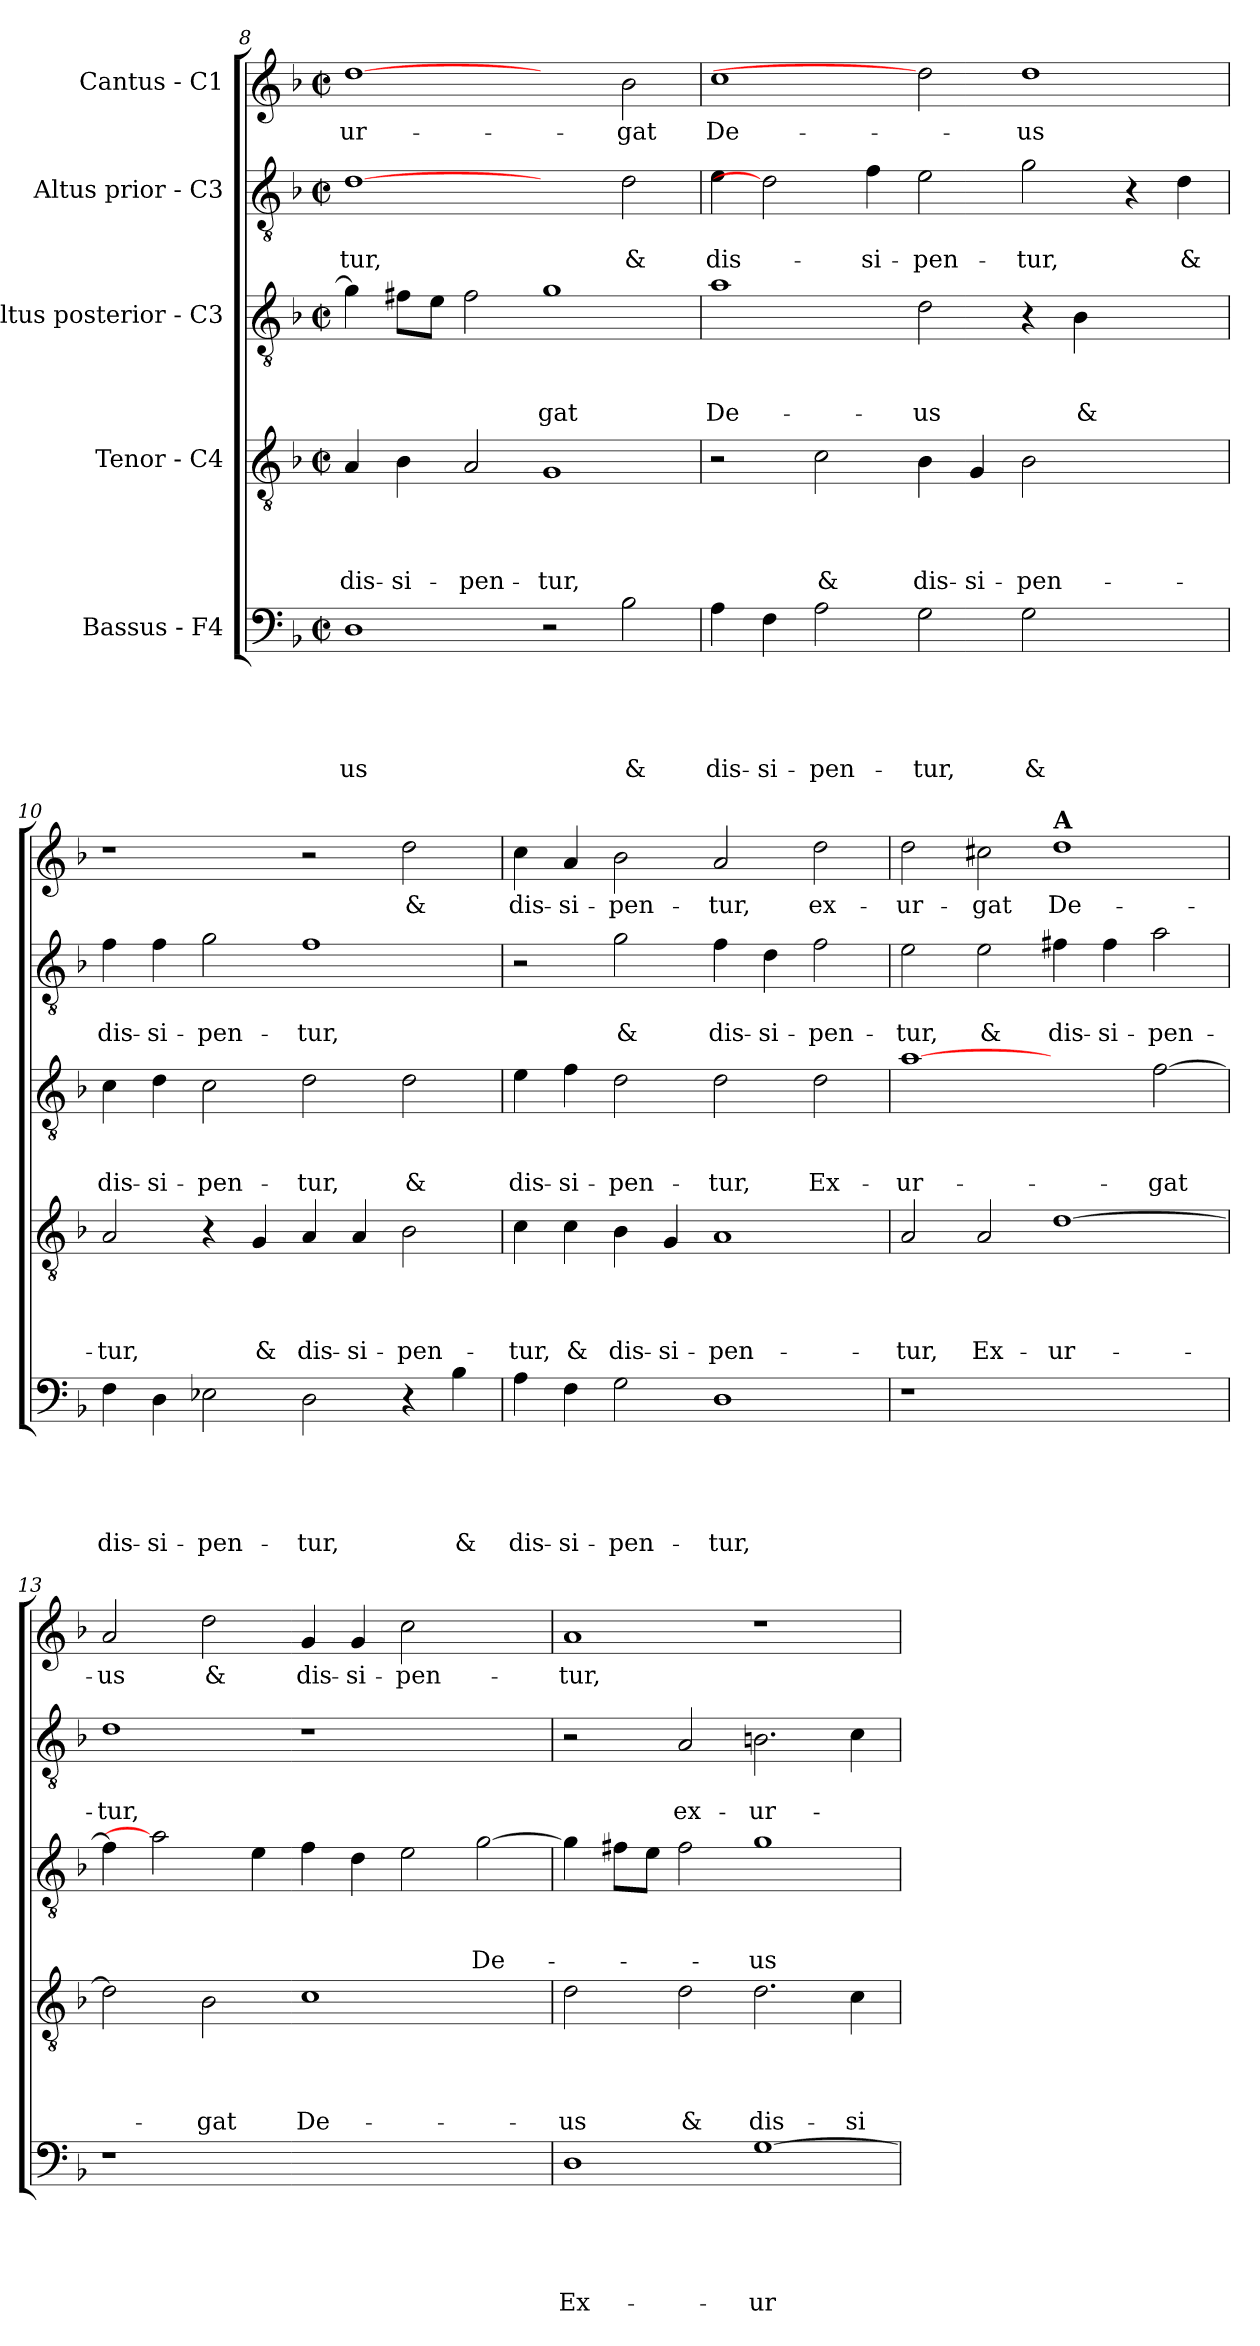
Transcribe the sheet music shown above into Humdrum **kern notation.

**kern	**text	**text	**text	**text	**text	**kern	**text	**text	**text	**text	**kern	**text	**text	**text	**kern	**text	**text	**kern	**text
*part5	*part5	*part5	*part5	*part5	*part5	*part4	*part4	*part4	*part4	*part4	*part3	*part3	*part3	*part3	*part2	*part2	*part2	*part1	*part1
*staff5	*staff5	*staff5	*staff5	*staff5	*staff5	*staff4	*staff4	*staff4	*staff4	*staff4	*staff3	*staff3	*staff3	*staff3	*staff2	*staff2	*staff2	*staff1	*staff1
*I"Bassus - F4	*	*	*	*	*	*I"Tenor - C4	*	*	*	*	*I"Altus posterior - C3	*	*	*	*I"Altus prior - C3	*	*	*I"Cantus - C1	*
*clefF4	*	*	*	*	*	*clefGv2	*	*	*	*	*clefGv2	*	*	*	*clefGv2	*	*	*clefG2	*
*k[b-]	*	*	*	*	*	*k[b-]	*	*	*	*	*k[b-]	*	*	*	*k[b-]	*	*	*k[b-]	*
*F:	*	*	*	*	*	*F:	*	*	*	*	*F:	*	*	*	*F:	*	*	*F:	*
*M2/2	*	*	*	*	*	*M2/2	*	*	*	*	*M2/2	*	*	*	*M2/2	*	*	*M2/2	*
*met(c|)	*	*	*	*	*	*met(c|)	*	*	*	*	*met(c|)	*	*	*	*met(c|)	*	*	*met(c|)	*
=8	=8	=8	=8	=8	=8	=8	=8	=8	=8	=8	=8	=8	=8	=8	=8	=8	=8	=8	=8
1D	.	.	.	.	-us	4A/	.	.	.	dis-	4g\]	.	.	.	[1d	.	-tur,	[1dd	-ur-
.	.	.	.	.	.	4B-\	.	.	.	-si-	8f#X\L	.	.	.	.	.	.	.	.
.	.	.	.	.	.	.	.	.	.	.	8e\J	.	.	.	.	.	.	.	.
.	.	.	.	.	.	2A/	.	.	.	-pen-	2f#\	.	.	.	.	.	.	.	.
2r	.	.	.	.	.	1G	.	.	.	-tur,	1g	.	.	-gat	2ryy	.	.	2ryy	.
2B-\	.	.	.	.	&	.	.	.	.	.	.	.	.	.	2d\	.	&	2b-\	-gat
=9	=9	=9	=9	=9	=9	=9	=9	=9	=9	=9	=9	=9	=9	=9	=9	=9	=9	=9	=9
4A\	.	.	.	.	dis-	2r	.	.	.	.	1a	.	.	De-	4e\	.	dis-	1cc	De-
4F\	.	.	.	.	-si-	.	.	.	.	.	.	.	.	.	2d]	.	.	.	.
2A\	.	.	.	.	-pen-	2c\	.	.	.	&	.	.	.	.	.	.	.	.	.
.	.	.	.	.	.	.	.	.	.	.	.	.	.	.	4f\	.	-si-	.	.
2G\	.	.	.	.	-tur,	4B-\	.	.	.	dis-	2d\	.	.	-us	2e\	.	-pen-	2dd]	.
.	.	.	.	.	.	4G/	.	.	.	-si-	.	.	.	.	.	.	.	.	.
2G\	.	.	.	.	&	2B-\	.	.	.	-pen-	4r	.	.	.	2g\	.	-tur,	1dd	-us
.	.	.	.	.	.	.	.	.	.	.	4B-\	.	.	&	.	.	.	.	.
2ryy	.	.	.	.	.	2ryy	.	.	.	.	2ryy	.	.	.	4r	.	.	.	.
.	.	.	.	.	.	.	.	.	.	.	.	.	.	.	4d\	.	&	.	.
=10	=10	=10	=10	=10	=10	=10	=10	=10	=10	=10	=10	=10	=10	=10	=10	=10	=10	=10	=10
4F\	.	.	.	.	dis-	2A/	.	.	.	-tur,	4c\	.	.	dis-	4f\	.	dis-	1r	.
4D\	.	.	.	.	-si-	.	.	.	.	.	4d\	.	.	-si-	4f\	.	-si-	.	.
2E-X\	.	.	.	.	-pen-	4r	.	.	.	.	2c\	.	.	-pen-	2g\	.	-pen-	.	.
.	.	.	.	.	.	4G/	.	.	.	&	.	.	.	.	.	.	.	.	.
2D\	.	.	.	.	-tur,	4A/	.	.	.	dis-	2d\	.	.	-tur,	1f	.	-tur,	2r	.
.	.	.	.	.	.	4A/	.	.	.	-si-	.	.	.	.	.	.	.	.	.
4r	.	.	.	.	.	2B-\	.	.	.	-pen-	2d\	.	.	&	.	.	.	2dd\	&
4B-\	.	.	.	.	&	.	.	.	.	.	.	.	.	.	.	.	.	.	.
!!LO:LB:g=z
=11	=11	=11	=11	=11	=11	=11	=11	=11	=11	=11	=11	=11	=11	=11	=11	=11	=11	=11	=11
4A\	.	.	.	.	dis-	4c\	.	.	.	-tur,	4e\	.	.	dis-	2r	.	.	4cc\	dis-
4F\	.	.	.	.	-si-	4c\	.	.	.	&	4f\	.	.	-si-	.	.	.	4a/	-si-
2G\	.	.	.	.	-pen-	4B-\	.	.	.	dis-	2d\	.	.	-pen-	2g\	.	&	2b-\	-pen-
.	.	.	.	.	.	4G/	.	.	.	-si-	.	.	.	.	.	.	.	.	.
1D	.	.	.	.	-tur,	1A	.	.	.	-pen-	2d\	.	.	-tur,	4f\	.	dis-	2a/	-tur,
.	.	.	.	.	.	.	.	.	.	.	.	.	.	.	4d\	.	-si-	.	.
.	.	.	.	.	.	.	.	.	.	.	2d\	.	.	Ex-	2f\	.	-pen-	2dd\	ex-
=12	=12	=12	=12	=12	=12	=12	=12	=12	=12	=12	=12	=12	=12	=12	=12	=12	=12	=12	=12
1r	.	.	.	.	.	2A/	.	.	.	-tur,	[1a	.	.	-ur-	2e\	.	-tur,	2dd\	-ur-
.	.	.	.	.	.	2A/	.	.	.	Ex-	.	.	.	.	2e\	.	&	2cc#X\	-gat
!	!	!	!	!	!	!	!	!	!	!	!	!	!	!	!	!	!	!LO:TX:a:B:t=A	!
1ryy	.	.	.	.	.	[1d	.	.	.	-ur-	2ryy	.	.	.	4f#X\	.	dis-	1dd	De-
.	.	.	.	.	.	.	.	.	.	.	.	.	.	.	4f#\	.	-si-	.	.
.	.	.	.	.	.	.	.	.	.	.	[2f\	.	.	-gat	2a\	.	-pen-	.	.
=13	=13	=13	=13	=13	=13	=13	=13	=13	=13	=13	=13	=13	=13	=13	=13	=13	=13	=13	=13
1r	.	.	.	.	.	2d\]	.	.	.	.	4f\]	.	.	.	1d	.	-tur,	2a/	-us
.	.	.	.	.	.	.	.	.	.	.	2a]	.	.	.	.	.	.	.	.
.	.	.	.	.	.	2B-\	.	.	.	-gat	.	.	.	.	.	.	.	2dd\	&
.	.	.	.	.	.	.	.	.	.	.	4e\	.	.	.	.	.	.	.	.
1.ryy	.	.	.	.	.	1c	.	.	.	De-	4f\	.	.	.	1r	.	.	4g/	dis-
.	.	.	.	.	.	.	.	.	.	.	4d\	.	.	.	.	.	.	4g/	-si-
.	.	.	.	.	.	.	.	.	.	.	2e\	.	.	.	.	.	.	2cc\	-pen-
.	.	.	.	.	.	2ryy	.	.	.	.	[2g\	.	.	De-	2ryy	.	.	2ryy	.
=14	=14	=14	=14	=14	=14	=14	=14	=14	=14	=14	=14	=14	=14	=14	=14	=14	=14	=14	=14
1D	.	.	.	.	Ex-	2d\	.	.	.	-us	4g\]	.	.	.	2r	.	.	1a	-tur,
.	.	.	.	.	.	.	.	.	.	.	8f#X\L	.	.	.	.	.	.	.	.
.	.	.	.	.	.	.	.	.	.	.	8e\J	.	.	.	.	.	.	.	.
.	.	.	.	.	.	2d\	.	.	.	&	2f#\	.	.	.	2A/	.	ex-	.	.
[1G	.	.	.	.	-ur-	2.d\	.	.	.	dis-	1g	.	.	-us	2.Bn\	.	-ur-	1r	.
.	.	.	.	.	.	4c\	.	.	.	-si-	.	.	.	.	4c\	.	.	.	.
=	=	=	=	=	=	=	=	=	=	=	=	=	=	=	=	=	=	=	=
*-	*-	*-	*-	*-	*-	*-	*-	*-	*-	*-	*-	*-	*-	*-	*-	*-	*-	*-	*-
